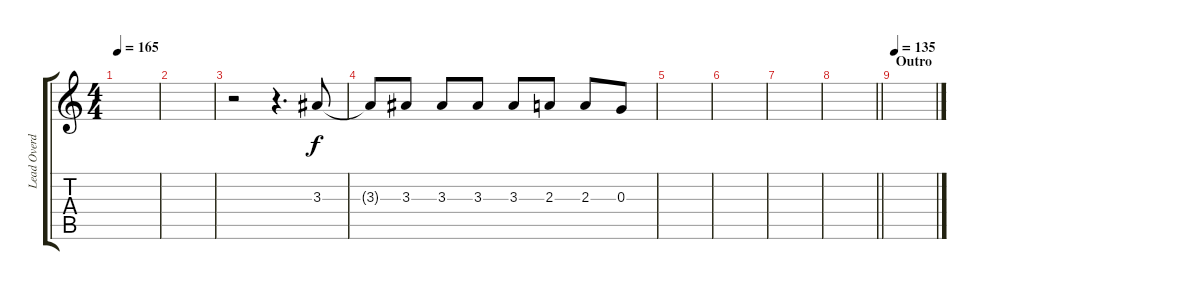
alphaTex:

\track ("Lead Overdub" "Lead Overd") {instrument distortionguitar}
\staff {score tabs}
\tuning (E4 B3 G3 D3 A2 D2) {hide}
\ts (4 4)
\tempo 165
\clef g2
\ks c
|
|
r.2 r.4{d} 3.3.8 |
3.3{t}.8{dy f} 3.3.8 3.3.8 3.3.8 3.3.8 2.3.8 2.3.8 0.3.8 |
|
|
|
\barLineRight lightlight
|
\section ("" "Outro")
\tempo 135
